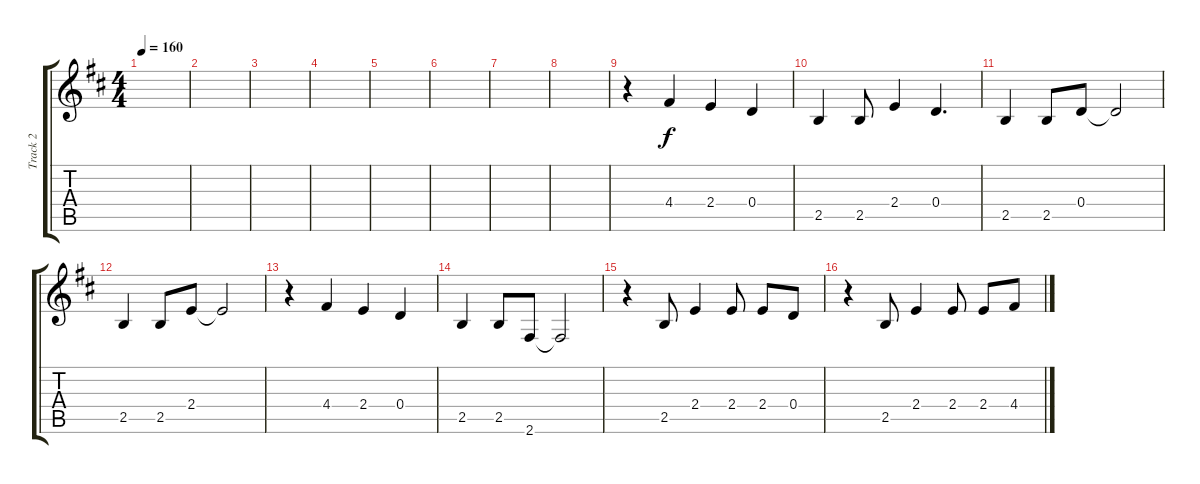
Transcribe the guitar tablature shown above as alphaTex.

\track ("Track 2" "Track 2") {instrument acousticguitarnylon}
\staff {score tabs}
\tuning (E4 B3 G3 D3 A2 E2) {hide}
\ts (4 4)
\tempo 160
\clef g2
\ks bminor
|
|
|
|
|
|
|
|
r.4 4.4.4 2.4.4 0.4.4 |
2.5.4 2.5.8 2.4.4 0.4.4{d} |
2.5.4 2.5.8 0.4.8 0.4{t}.2 |
2.5.4 2.5.8 2.4.8 2.4{t}.2 |
r.4 4.4.4 2.4.4 0.4.4 |
2.5.4 2.5.8 2.6.8 2.6{t}.2 |
r.4 2.5.8 2.4.4 2.4.8 2.4.8 0.4.8 |
r.4 2.5.8 2.4.4 2.4.8 2.4.8 4.4.8
